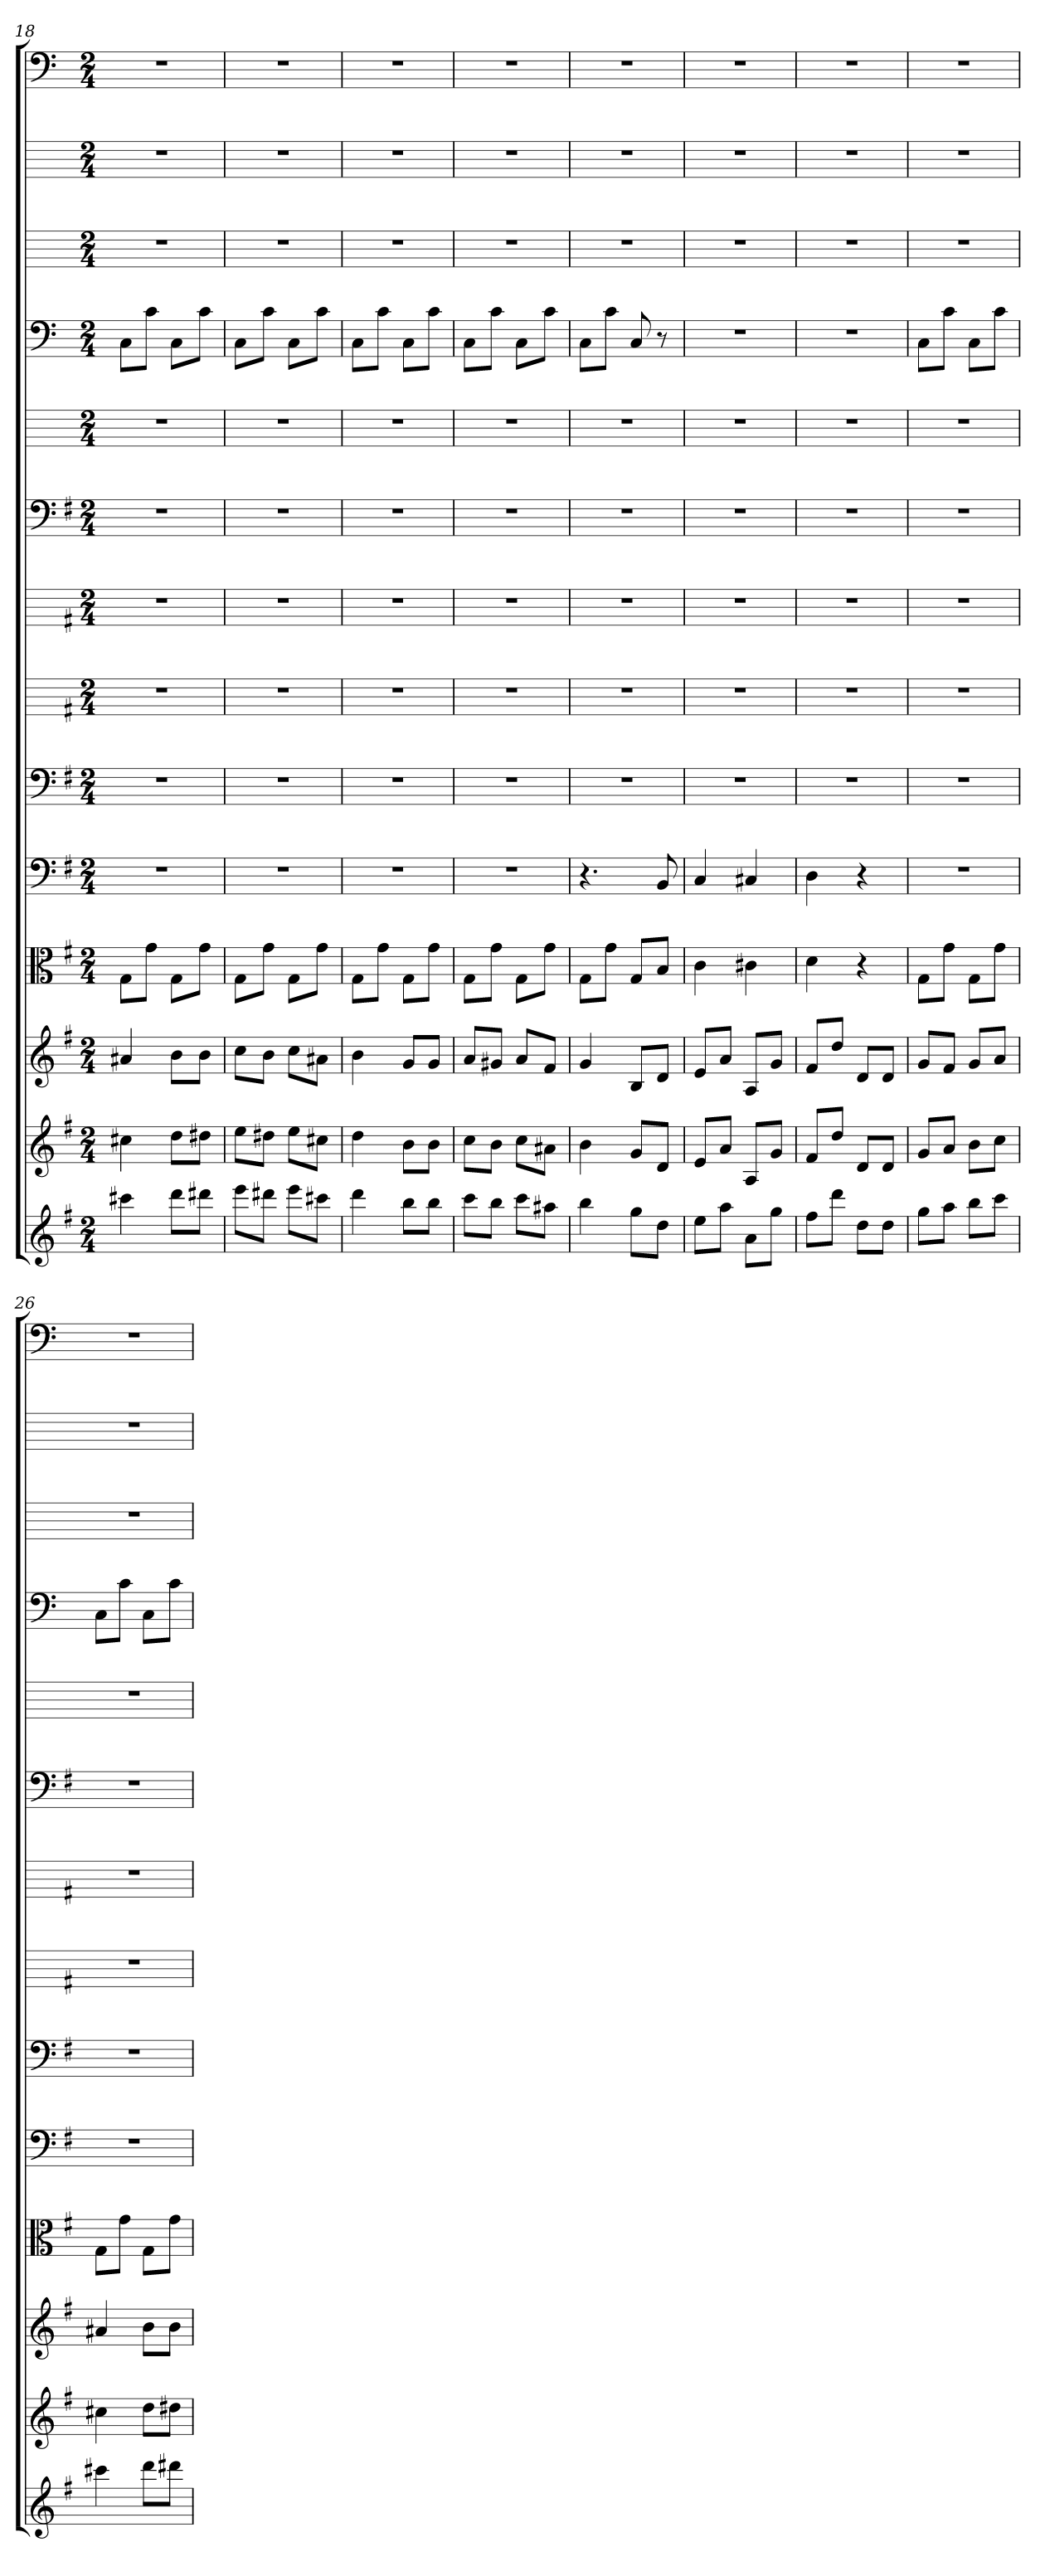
**kern	**kern	**kern	**kern	**kern	**kern	**kern	**kern	**kern	**kern	**kern	**kern	**kern	**kern
*part14	*part13	*part12	*part11	*part10	*part9	*part8	*part7	*part6	*part5	*part4	*part3	*part2	*part1
*staff14	*staff13	*staff12	*staff11	*staff10	*staff9	*staff8	*staff7	*staff6	*staff5	*staff4	*staff3	*staff2	*staff1
*	*	*	*clefC3	*clefF4	*clefF4	*	*	*clefF4	*	*	*	*	*clefF4
*k[f#]	*k[f#]	*k[f#]	*k[f#]	*k[f#]	*k[f#]	*k[f#]	*k[f#]	*k[f#]	*k[]	*k[]	*k[]	*k[]	*k[]
*M2/4	*M2/4	*M2/4	*M2/4	*M2/4	*M2/4	*M2/4	*M2/4	*M2/4	*M2/4	*M2/4	*M2/4	*M2/4	*M2/4
=18	=18	=18	=18	=18	=18	=18	=18	=18	=18	=18	=18	=18	=18
4ccc#X	4cc#X	4a#X	8G\L	2r	2r	2r	2r	2r	2r	8CL	2r	2r	2r
.	.	.	8g\J	.	.	.	.	.	.	8cJ	.	.	.
8dddL	8ddL	8bL	8G\L	.	.	.	.	.	.	8CL	.	.	.
8ddd#XJ	8dd#XJ	8bJ	8g\J	.	.	.	.	.	.	8cJ	.	.	.
=19	=19	=19	=19	=19	=19	=19	=19	=19	=19	=19	=19	=19	=19
8eeeL	8eeL	8ccL	8G\L	2r	2r	2r	2r	2r	2r	8CL	2r	2r	2r
8ddd#XJ	8dd#XJ	8bJ	8g\J	.	.	.	.	.	.	8cJ	.	.	.
8eeeL	8eeL	8ccL	8G\L	.	.	.	.	.	.	8CL	.	.	.
8ccc#XJ	8cc#XJ	8a#XJ	8g\J	.	.	.	.	.	.	8cJ	.	.	.
=20	=20	=20	=20	=20	=20	=20	=20	=20	=20	=20	=20	=20	=20
4ddd	4dd	4b	8G\L	2r	2r	2r	2r	2r	2r	8CL	2r	2r	2r
.	.	.	8g\J	.	.	.	.	.	.	8cJ	.	.	.
8bbL	8bL	8gL	8G\L	.	.	.	.	.	.	8CL	.	.	.
8bbJ	8bJ	8gJ	8g\J	.	.	.	.	.	.	8cJ	.	.	.
=21	=21	=21	=21	=21	=21	=21	=21	=21	=21	=21	=21	=21	=21
8cccL	8ccL	8aL	8G\L	2r	2r	2r	2r	2r	2r	8CL	2r	2r	2r
8bbJ	8bJ	8g#XJ	8g\J	.	.	.	.	.	.	8cJ	.	.	.
8cccL	8ccL	8aL	8G\L	.	.	.	.	.	.	8CL	.	.	.
8aa#XJ	8a#XJ	8f#J	8g\J	.	.	.	.	.	.	8cJ	.	.	.
=22	=22	=22	=22	=22	=22	=22	=22	=22	=22	=22	=22	=22	=22
4bb	4b	4g	8G\L	4.r	2r	2r	2r	2r	2r	8CL	2r	2r	2r
.	.	.	8g\J	.	.	.	.	.	.	8cJ	.	.	.
8ggL	8gL	8BL	8G/L	.	.	.	.	.	.	8C	.	.	.
8ddJ	8dJ	8dJ	8B/J	8BB	.	.	.	.	.	8r	.	.	.
=23	=23	=23	=23	=23	=23	=23	=23	=23	=23	=23	=23	=23	=23
8eeL	8eL	8eL	4c	4C	2r	2r	2r	2r	2r	2r	2r	2r	2r
8aaJ	8aJ	8aJ	.	.	.	.	.	.	.	.	.	.	.
8aL	8AL	8AL	4c#X	4C#X	.	.	.	.	.	.	.	.	.
8ggJ	8gJ	8gJ	.	.	.	.	.	.	.	.	.	.	.
=24	=24	=24	=24	=24	=24	=24	=24	=24	=24	=24	=24	=24	=24
8ff#L	8f#L	8f#L	4d	4D	2r	2r	2r	2r	2r	2r	2r	2r	2r
8dddJ	8ddJ	8ddJ	.	.	.	.	.	.	.	.	.	.	.
8ddL	8dL	8dL	4r	4r	.	.	.	.	.	.	.	.	.
8ddJ	8dJ	8dJ	.	.	.	.	.	.	.	.	.	.	.
=25	=25	=25	=25	=25	=25	=25	=25	=25	=25	=25	=25	=25	=25
8ggL	8gL	8gL	8G\L	2r	2r	2r	2r	2r	2r	8CL	2r	2r	2r
8aaJ	8aJ	8f#J	8g\J	.	.	.	.	.	.	8cJ	.	.	.
8bbL	8bL	8gL	8G\L	.	.	.	.	.	.	8CL	.	.	.
8cccJ	8ccJ	8aJ	8g\J	.	.	.	.	.	.	8cJ	.	.	.
=26	=26	=26	=26	=26	=26	=26	=26	=26	=26	=26	=26	=26	=26
4ccc#X	4cc#X	4a#X	8G\L	2r	2r	2r	2r	2r	2r	8CL	2r	2r	2r
.	.	.	8g\J	.	.	.	.	.	.	8cJ	.	.	.
8dddL	8ddL	8bL	8G\L	.	.	.	.	.	.	8CL	.	.	.
8ddd#XJ	8dd#XJ	8bJ	8g\J	.	.	.	.	.	.	8cJ	.	.	.
=	=	=	=	=	=	=	=	=	=	=	=	=	=
*-	*-	*-	*-	*-	*-	*-	*-	*-	*-	*-	*-	*-	*-
